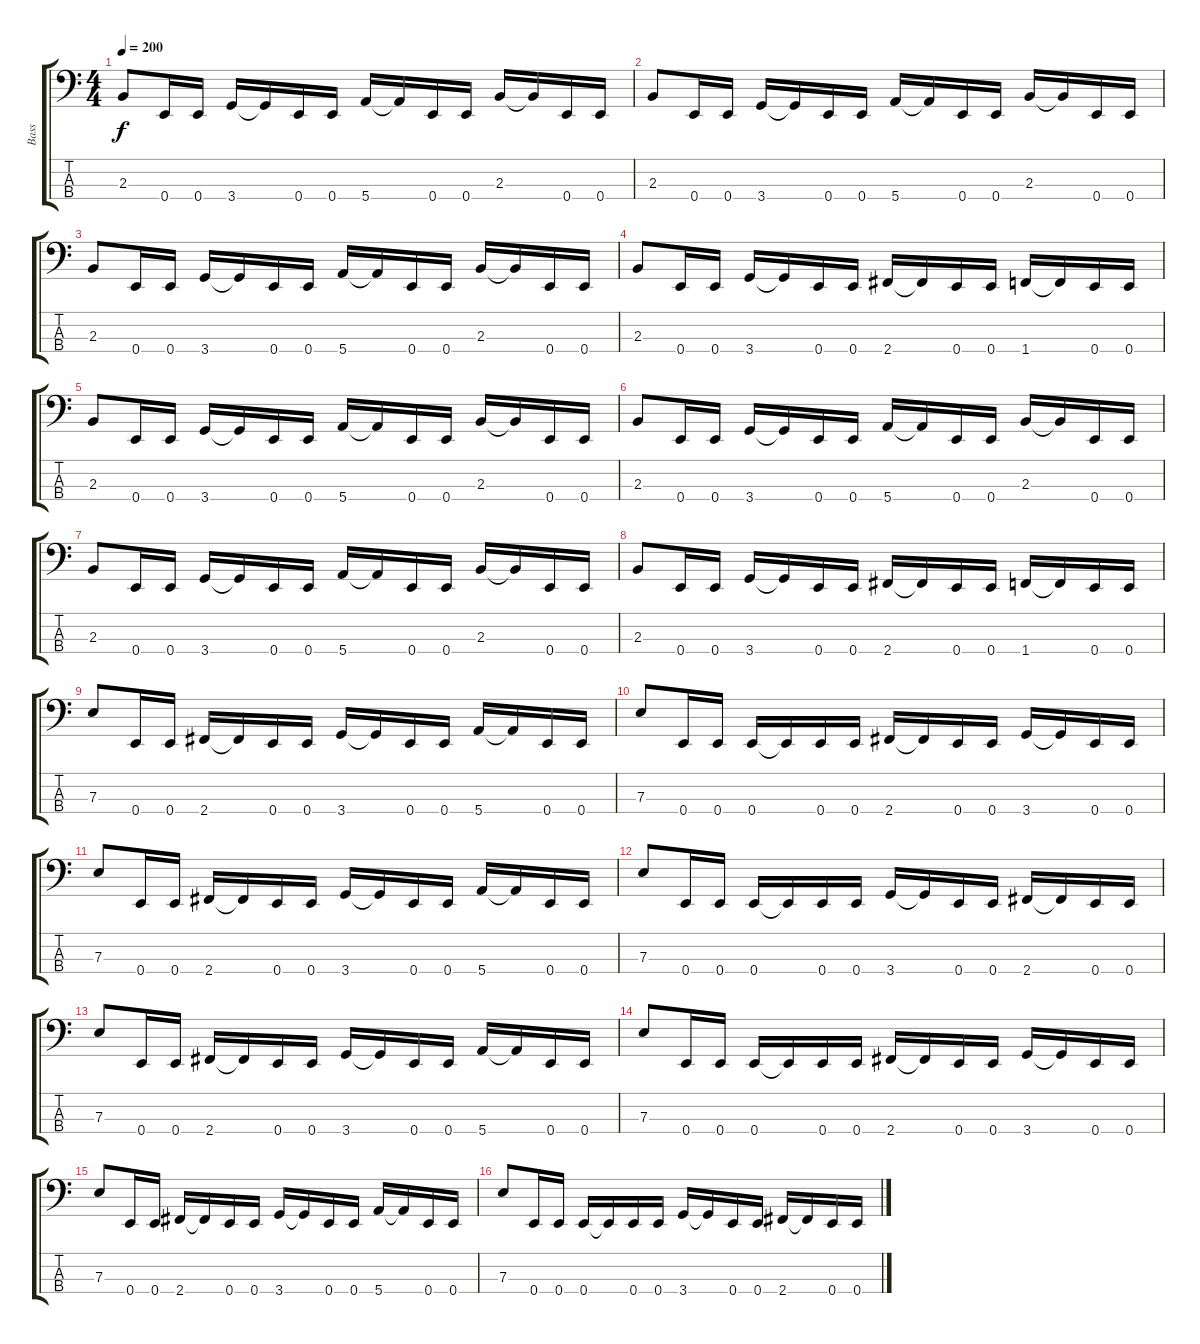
\track ("Bass" "Bass") {instrument electricbassfinger}
\staff {score tabs}
\tuning (G2 D2 A1 E1) {hide}
\ts (4 4)
\tempo 200
\clef f4
\ks c
2.3.8{dy f} 0.4.16 0.4.16 3.4.16 3.4{t}.16 0.4.16 0.4.16 5.4.16 5.4{t}.16 0.4.16 0.4.16 2.3.16 2.3{t}.16 0.4.16 0.4.16 |
2.3.8 0.4.16 0.4.16 3.4.16 3.4{t}.16 0.4.16 0.4.16 5.4.16 5.4{t}.16 0.4.16 0.4.16 2.3.16 2.3{t}.16 0.4.16 0.4.16 |
2.3.8 0.4.16 0.4.16 3.4.16 3.4{t}.16 0.4.16 0.4.16 5.4.16 5.4{t}.16 0.4.16 0.4.16 2.3.16 2.3{t}.16 0.4.16 0.4.16 |
2.3.8 0.4.16 0.4.16 3.4.16 3.4{t}.16 0.4.16 0.4.16 2.4.16 2.4{t}.16 0.4.16 0.4.16 1.4.16 1.4{t}.16 0.4.16 0.4.16 |
2.3.8 0.4.16 0.4.16 3.4.16 3.4{t}.16 0.4.16 0.4.16 5.4.16 5.4{t}.16 0.4.16 0.4.16 2.3.16 2.3{t}.16 0.4.16 0.4.16 |
2.3.8 0.4.16 0.4.16 3.4.16 3.4{t}.16 0.4.16 0.4.16 5.4.16 5.4{t}.16 0.4.16 0.4.16 2.3.16 2.3{t}.16 0.4.16 0.4.16 |
2.3.8 0.4.16 0.4.16 3.4.16 3.4{t}.16 0.4.16 0.4.16 5.4.16 5.4{t}.16 0.4.16 0.4.16 2.3.16 2.3{t}.16 0.4.16 0.4.16 |
2.3.8 0.4.16 0.4.16 3.4.16 3.4{t}.16 0.4.16 0.4.16 2.4.16 2.4{t}.16 0.4.16 0.4.16 1.4.16 1.4{t}.16 0.4.16 0.4.16 |
7.3.8 0.4.16 0.4.16 2.4.16 2.4{t}.16 0.4.16 0.4.16 3.4.16 3.4{t}.16 0.4.16 0.4.16 5.4.16 5.4{t}.16 0.4.16 0.4.16 |
7.3.8 0.4.16 0.4.16 0.4.16 0.4{t}.16 0.4.16 0.4.16 2.4.16 2.4{t}.16 0.4.16 0.4.16 3.4.16 3.4{t}.16 0.4.16 0.4.16 |
7.3.8 0.4.16 0.4.16 2.4.16 2.4{t}.16 0.4.16 0.4.16 3.4.16 3.4{t}.16 0.4.16 0.4.16 5.4.16 5.4{t}.16 0.4.16 0.4.16 |
7.3.8 0.4.16 0.4.16 0.4.16 0.4{t}.16 0.4.16 0.4.16 3.4.16 3.4{t}.16 0.4.16 0.4.16 2.4.16 2.4{t}.16 0.4.16 0.4.16 |
7.3.8 0.4.16 0.4.16 2.4.16 2.4{t}.16 0.4.16 0.4.16 3.4.16 3.4{t}.16 0.4.16 0.4.16 5.4.16 5.4{t}.16 0.4.16 0.4.16 |
7.3.8 0.4.16 0.4.16 0.4.16 0.4{t}.16 0.4.16 0.4.16 2.4.16 2.4{t}.16 0.4.16 0.4.16 3.4.16 3.4{t}.16 0.4.16 0.4.16 |
7.3.8 0.4.16 0.4.16 2.4.16 2.4{t}.16 0.4.16 0.4.16 3.4.16 3.4{t}.16 0.4.16 0.4.16 5.4.16 5.4{t}.16 0.4.16 0.4.16 |
7.3.8 0.4.16 0.4.16 0.4.16 0.4{t}.16 0.4.16 0.4.16 3.4.16 3.4{t}.16 0.4.16 0.4.16 2.4.16 2.4{t}.16 0.4.16 0.4.16
